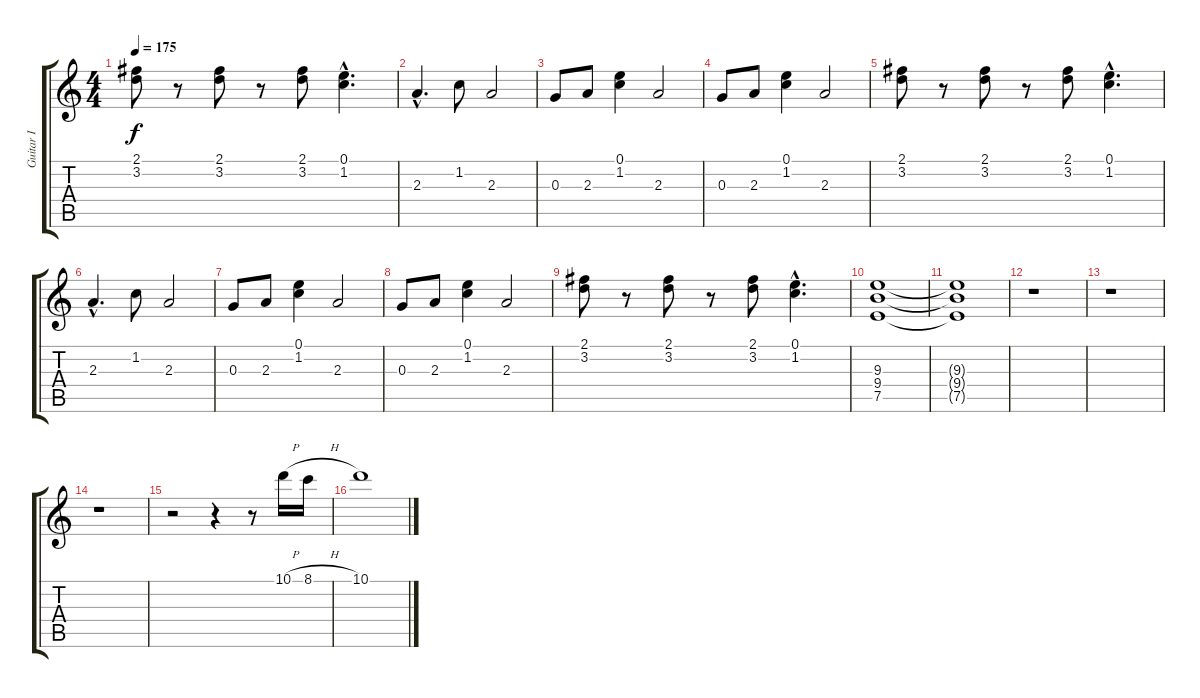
\track ("Guitar I" "Guitar I") {instrument overdrivenguitar}
\staff {score tabs}
\tuning (E4 B3 G3 D3 A2 E2) {hide}
\ts (4 4)
\tempo 175
\clef g2
\ks c
(2.1 3.2).8{dy f} r.8 (2.1 3.2).8 r.8 (2.1 3.2).8 (0.1{hac} 1.2{hac}).4{d} |
2.3{hac}.4{d} 1.2.8 2.3.2 |
0.3.8 2.3.8 (0.1 1.2).4 2.3.2 |
0.3.8 2.3.8 (0.1 1.2).4 2.3.2 |
(2.1 3.2).8 r.8 (2.1 3.2).8 r.8 (2.1 3.2).8 (0.1{hac} 1.2{hac}).4{d} |
2.3{hac}.4{d} 1.2.8 2.3.2 |
0.3.8 2.3.8 (0.1 1.2).4 2.3.2 |
0.3.8 2.3.8 (0.1 1.2).4 2.3.2 |
(2.1 3.2).8 r.8 (2.1 3.2).8 r.8 (2.1 3.2).8 (0.1{hac} 1.2{hac}).4{d} |
(9.3 9.4 7.5).1 |
(9.3{t} 9.4{t} 7.5{t}).1 |
r.1 |
r.1 |
r.1 |
r.2 r.4 r.8 10.1{h}.16 8.1{h}.16 |
10.1.1
